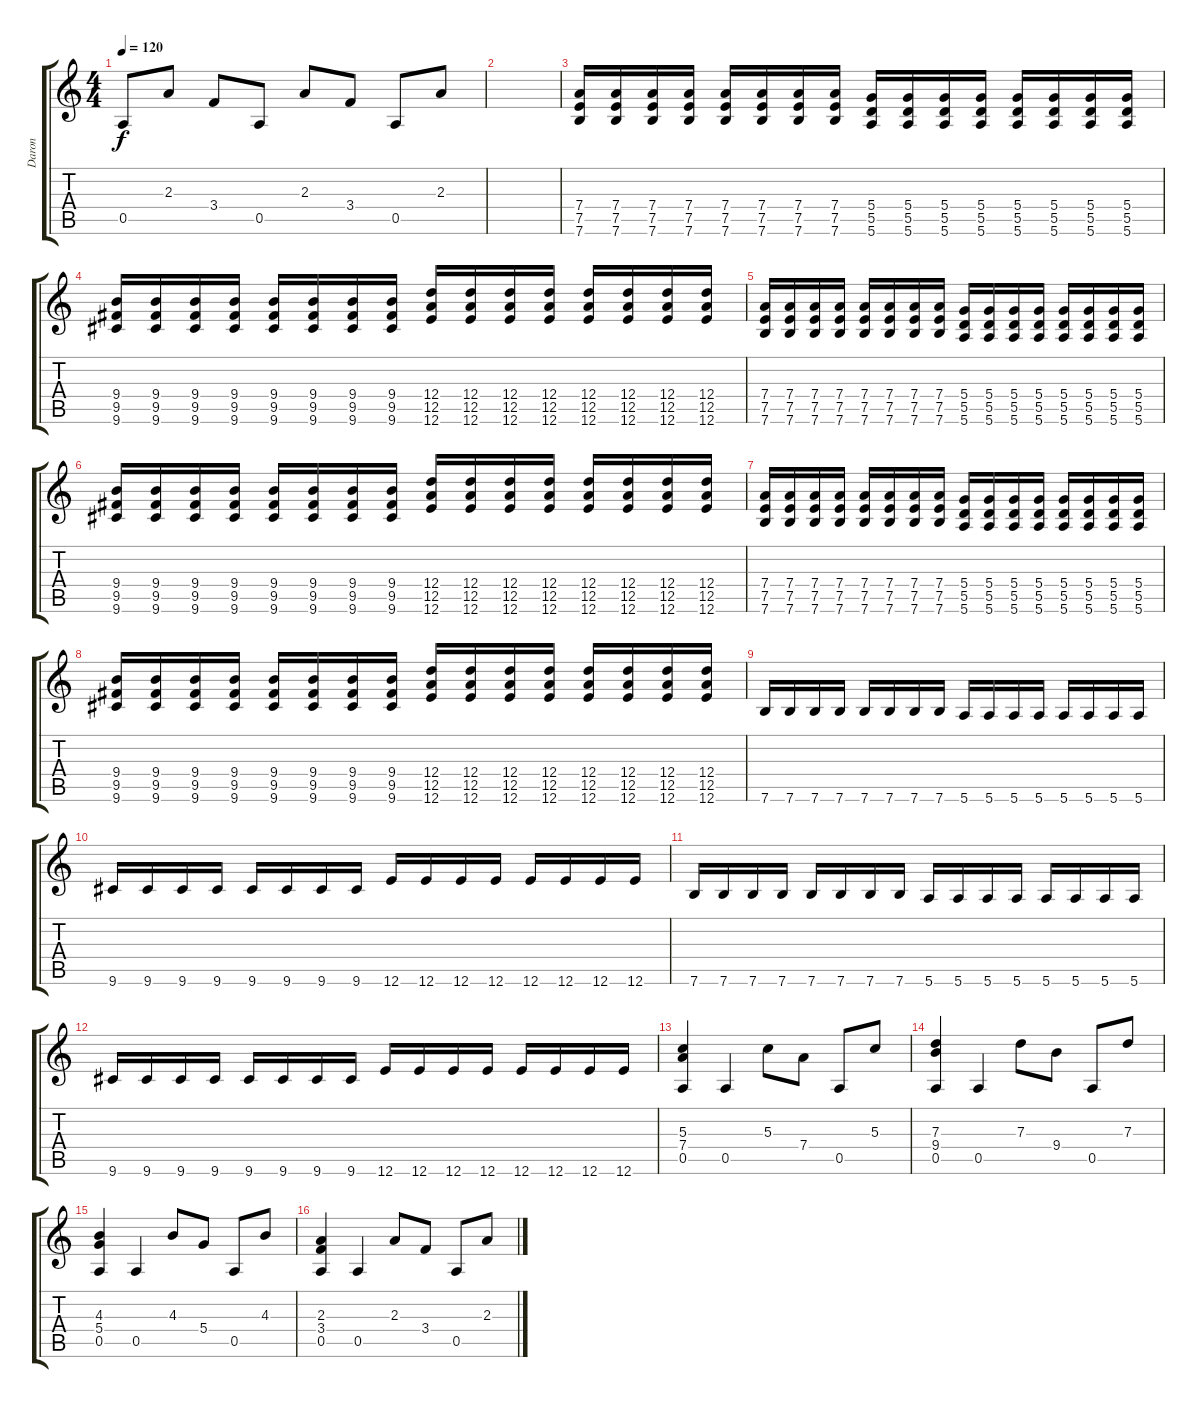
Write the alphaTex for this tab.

\track ("Daron" "Daron") {instrument overdrivenguitar}
\staff {score tabs}
\tuning (E4 B3 G3 D3 A2 E2) {hide}
\ts (4 4)
\tempo 120
\clef g2
\ks c
0.5.8{dy f} 2.3.8 3.4.8 0.5.8 2.3.8 3.4.8 0.5.8 2.3.8 |
|
(7.4 7.5 7.6).16{instrument overdrivenguitar} (7.4 7.5 7.6).16 (7.4 7.5 7.6).16 (7.4 7.5 7.6).16 (7.4 7.5 7.6).16 (7.4 7.5 7.6).16 (7.4 7.5 7.6).16 (7.4 7.5 7.6).16 (5.4 5.5 5.6).16 (5.4 5.5 5.6).16 (5.4 5.5 5.6).16 (5.4 5.5 5.6).16 (5.4 5.5 5.6).16 (5.4 5.5 5.6).16 (5.4 5.5 5.6).16 (5.4 5.5 5.6).16 |
(9.4 9.5 9.6).16 (9.4 9.5 9.6).16 (9.4 9.5 9.6).16 (9.4 9.5 9.6).16 (9.4 9.5 9.6).16 (9.4 9.5 9.6).16 (9.4 9.5 9.6).16 (9.4 9.5 9.6).16 (12.4 12.5 12.6).16 (12.4 12.5 12.6).16 (12.4 12.5 12.6).16 (12.4 12.5 12.6).16 (12.4 12.5 12.6).16 (12.4 12.5 12.6).16 (12.4 12.5 12.6).16 (12.4 12.5 12.6).16 |
(7.4 7.5 7.6).16 (7.4 7.5 7.6).16 (7.4 7.5 7.6).16 (7.4 7.5 7.6).16 (7.4 7.5 7.6).16 (7.4 7.5 7.6).16 (7.4 7.5 7.6).16 (7.4 7.5 7.6).16 (5.4 5.5 5.6).16 (5.4 5.5 5.6).16 (5.4 5.5 5.6).16 (5.4 5.5 5.6).16 (5.4 5.5 5.6).16 (5.4 5.5 5.6).16 (5.4 5.5 5.6).16 (5.4 5.5 5.6).16 |
(9.4 9.5 9.6).16 (9.4 9.5 9.6).16 (9.4 9.5 9.6).16 (9.4 9.5 9.6).16 (9.4 9.5 9.6).16 (9.4 9.5 9.6).16 (9.4 9.5 9.6).16 (9.4 9.5 9.6).16 (12.4 12.5 12.6).16 (12.4 12.5 12.6).16 (12.4 12.5 12.6).16 (12.4 12.5 12.6).16 (12.4 12.5 12.6).16 (12.4 12.5 12.6).16 (12.4 12.5 12.6).16 (12.4 12.5 12.6).16 |
(7.4 7.5 7.6).16 (7.4 7.5 7.6).16 (7.4 7.5 7.6).16 (7.4 7.5 7.6).16 (7.4 7.5 7.6).16 (7.4 7.5 7.6).16 (7.4 7.5 7.6).16 (7.4 7.5 7.6).16 (5.4 5.5 5.6).16 (5.4 5.5 5.6).16 (5.4 5.5 5.6).16 (5.4 5.5 5.6).16 (5.4 5.5 5.6).16 (5.4 5.5 5.6).16 (5.4 5.5 5.6).16 (5.4 5.5 5.6).16 |
(9.4 9.5 9.6).16 (9.4 9.5 9.6).16 (9.4 9.5 9.6).16 (9.4 9.5 9.6).16 (9.4 9.5 9.6).16 (9.4 9.5 9.6).16 (9.4 9.5 9.6).16 (9.4 9.5 9.6).16 (12.4 12.5 12.6).16 (12.4 12.5 12.6).16 (12.4 12.5 12.6).16 (12.4 12.5 12.6).16 (12.4 12.5 12.6).16 (12.4 12.5 12.6).16 (12.4 12.5 12.6).16 (12.4 12.5 12.6).16 |
7.6.16 7.6.16 7.6.16 7.6.16 7.6.16 7.6.16 7.6.16 7.6.16 5.6.16 5.6.16 5.6.16 5.6.16 5.6.16 5.6.16 5.6.16 5.6.16 |
9.6.16 9.6.16 9.6.16 9.6.16 9.6.16 9.6.16 9.6.16 9.6.16 12.6.16 12.6.16 12.6.16 12.6.16 12.6.16 12.6.16 12.6.16 12.6.16 |
7.6.16 7.6.16 7.6.16 7.6.16 7.6.16 7.6.16 7.6.16 7.6.16 5.6.16 5.6.16 5.6.16 5.6.16 5.6.16 5.6.16 5.6.16 5.6.16 |
9.6.16 9.6.16 9.6.16 9.6.16 9.6.16 9.6.16 9.6.16 9.6.16 12.6.16 12.6.16 12.6.16 12.6.16 12.6.16 12.6.16 12.6.16 12.6.16 |
(5.3 7.4 0.5).4{instrument honkytonkpiano} 0.5.4 5.3.8 7.4.8 0.5.8 5.3.8 |
(7.3 9.4 0.5).4 0.5.4 7.3.8 9.4.8 0.5.8 7.3.8 |
(4.3 5.4 0.5).4 0.5.4 4.3.8 5.4.8 0.5.8 4.3.8 |
(2.3 3.4 0.5).4 0.5.4 2.3.8 3.4.8 0.5.8 2.3.8
